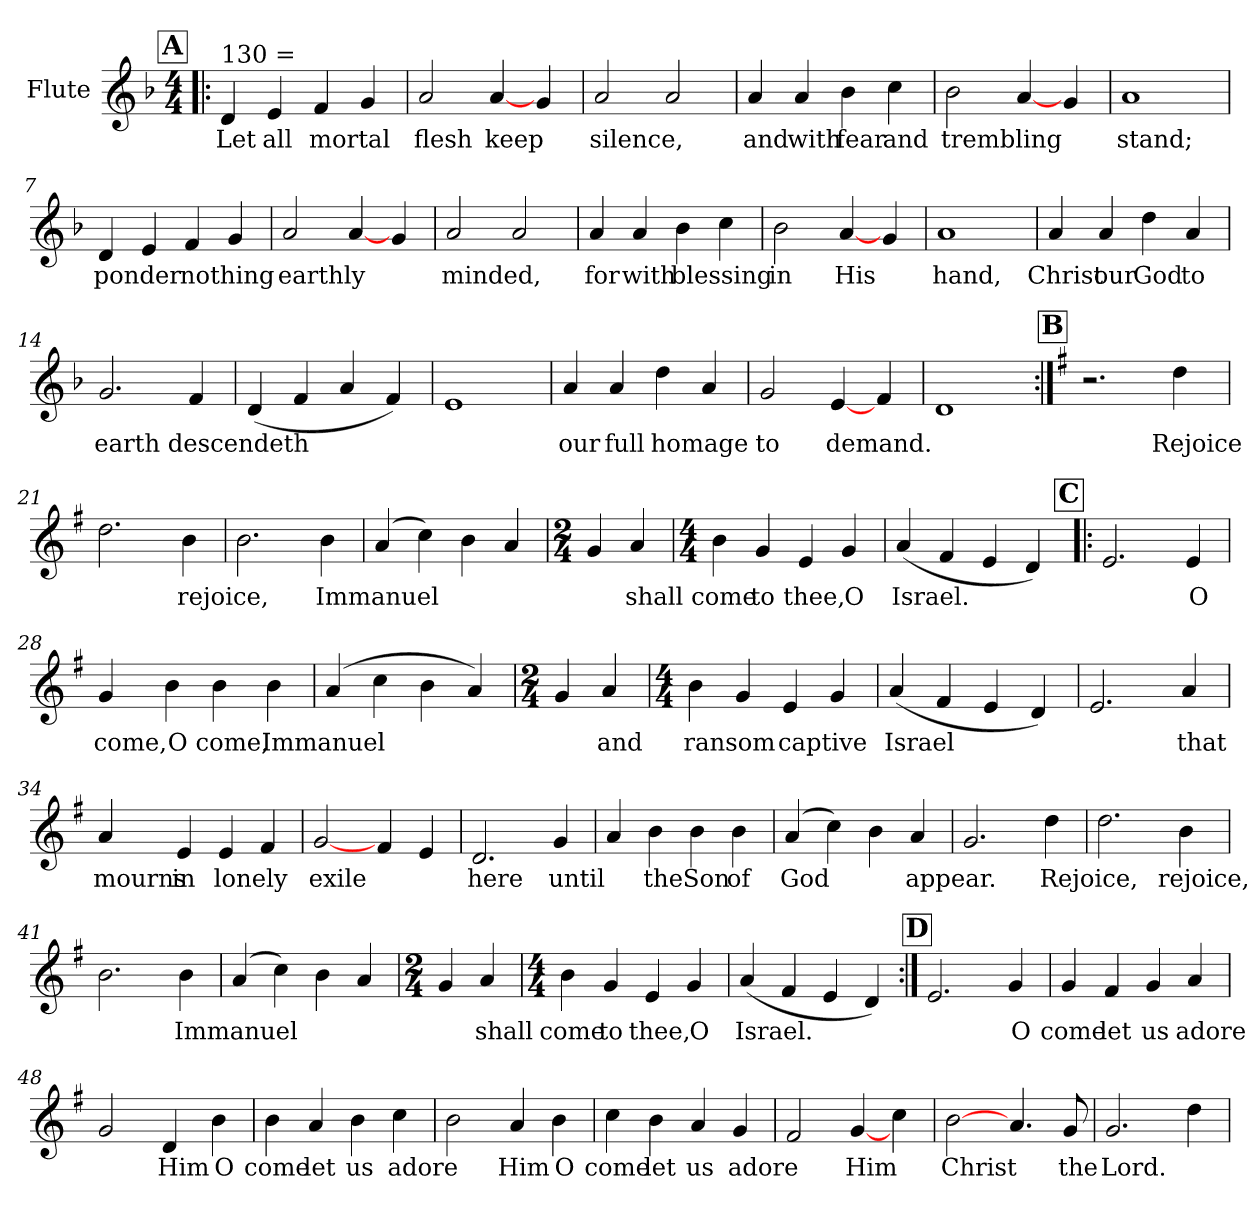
**kern	**text
*part1	*part1
*staff1	*staff1
*I"Flute	*
*I'Fl	*
*clefG2	*
*k[b-]	*
*d:	*
*M4/4	*
!!LO:REH:place=s1:a:B:t=A
=1!|:	=1!|:
!LO:TX:a:t=130 =	!
!	!LO:LY:b
4d/	Let
!	!LO:LY:b
4e/	all
!	!LO:LY:b
4f/	mortal
4g/	.
=2	=2
!	!LO:LY:b
2a/	flesh
!	!LO:LY:b
[4a/	keep
4g/	.
=3	=3
!	!LO:LY:b
2a/	silence,
2a/	.
=4	=4
!	!LO:LY:b
4a/	and
!	!LO:LY:b
4a/	with
!	!LO:LY:b
4b-\	fear
!	!LO:LY:b
4cc\	and
!!LO:LB:g=z
=5	=5
!	!LO:LY:b
2b-\	trembling
[4a/	.
4g/	.
=6	=6
!	!LO:LY:b
1a	stand;
=7	=7
!	!LO:LY:b
4d/	ponder
4e/	.
!	!LO:LY:b
4f/	nothing
4g/	.
=8	=8
!	!LO:LY:b
2a/	earthly
[4a/	.
4g/	.
=9	=9
!	!LO:LY:b
2a/	minded,
2a/	.
!!LO:LB:g=z
=10	=10
!	!LO:LY:b
4a/	for
!	!LO:LY:b
4a/	with
!	!LO:LY:b
4b-\	blessing
4cc\	.
=11	=11
!	!LO:LY:b
2b-\	in
!	!LO:LY:b
[4a/	His
4g/	.
=12	=12
!	!LO:LY:b
1a	hand,
=13	=13
!	!LO:LY:b
4a/	Christ
!	!LO:LY:b
4a/	our
!	!LO:LY:b
4dd\	God
!	!LO:LY:b
4a/	to
=14	=14
!	!LO:LY:b
2.g/	earth
!	!LO:LY:b
4f/	descendeth
!!LO:LB:g=z
=15	=15
(<4d/	.
4f/	.
4a/	.
4f/)	.
=16	=16
1e	.
=17	=17
!	!LO:LY:b
4a/	our
!	!LO:LY:b
4a/	full
!	!LO:LY:b
4dd\	homage
4a/	.
=18	=18
!	!LO:LY:b
2g/	to
!	!LO:LY:b
[4e/	demand.
4f/	.
=19	=19
1d	.
!!LO:LB:g=z
!!LO:REH:place=s1:a:B:t=B
=20:|!	=20:|!
*k[f#]	*
*e:	*
2.r	.
!	!LO:LY:b
4dd\	Rejoice
=21	=21
2.dd\	.
!	!LO:LY:b
4b\	rejoice,
=22	=22
2.b\	.
!	!LO:LY:b
4b\	Immanuel
=23	=23
(>4a/	.
4cc\)	.
4b\	.
4a/	.
=24	=24
*M2/4	*
4g/	.
!	!LO:LY:b
4a/	shall
!!LO:LB:g=z
=25	=25
*M4/4	*
!	!LO:LY:b
4b\	come
!	!LO:LY:b
4g/	to
!	!LO:LY:b
4e/	thee,
!	!LO:LY:b
4g/	O
=26	=26
!	!LO:LY:b
(<4a/	Israel.
4f#/	.
4e/	.
4d/)	.
!!LO:REH:place=s1:a:B:t=C
=27!|:	=27!|:
2.e/	.
!	!LO:LY:b
4e/	O
=28	=28
!	!LO:LY:b
4g/	come,
!	!LO:LY:b
4b\	O
!	!LO:LY:b
4b\	come,
!	!LO:LY:b
4b\	Immanuel
=29	=29
(>4a/	.
4cc\	.
4b\	.
4a/)	.
!!LO:LB:g=z
=30	=30
*M2/4	*
4g/	.
!	!LO:LY:b
4a/	and
=31	=31
*M4/4	*
!	!LO:LY:b
4b\	ransom
4g/	.
!	!LO:LY:b
4e/	captive
4g/	.
=32	=32
!	!LO:LY:b
(<4a/	Israel
4f#/	.
4e/	.
4d/)	.
=33	=33
2.e/	.
!	!LO:LY:b
4a/	that
=34	=34
!	!LO:LY:b
4a/	mourns
!	!LO:LY:b
4e/	in
!	!LO:LY:b
4e/	lonely
4f#/	.
!!LO:LB:g=z
=35	=35
!	!LO:LY:b
[2g/	exile
4f#/	.
4e/	.
=36	=36
!	!LO:LY:b
2.d/	here
!	!LO:LY:b
4g/	until
=37	=37
4a/	.
!	!LO:LY:b
4b\	the
!	!LO:LY:b
4b\	Son
!	!LO:LY:b
4b\	of
=38	=38
!	!LO:LY:b
(>4a/	God
4cc\)	.
4b\	.
!	!LO:LY:b
4a/	appear.
=39	=39
2.g/	.
!	!LO:LY:b
4dd\	Rejoice,
!!LO:LB:g=z
=40	=40
2.dd\	.
!	!LO:LY:b
4b\	rejoice,
=41	=41
2.b\	.
!	!LO:LY:b
4b\	Immanuel
=42	=42
(>4a/	.
4cc\)	.
4b\	.
4a/	.
=43	=43
*M2/4	*
4g/	.
!	!LO:LY:b
4a/	shall
=44	=44
*M4/4	*
!	!LO:LY:b
4b\	come
!	!LO:LY:b
4g/	to
!	!LO:LY:b
4e/	thee,
!	!LO:LY:b
4g/	O
!!LO:LB:g=z
=45	=45
!	!LO:LY:b
(<4a/	Israel.
4f#/	.
4e/	.
4d/)	.
!!LO:REH:place=s1:a:B:t=D
=46:|!	=46:|!
2.e/	.
!	!LO:LY:b
4g/	O
=47	=47
!	!LO:LY:b
4g/	come
!	!LO:LY:b
4f#/	let
!	!LO:LY:b
4g/	us
!	!LO:LY:b
4a/	adore
=48	=48
2g/	.
!	!LO:LY:b
4d/	Him
!	!LO:LY:b
4b\	O
=49	=49
!	!LO:LY:b
4b\	come
!	!LO:LY:b
4a/	let
!	!LO:LY:b
4b\	us
!	!LO:LY:b
4cc\	adore
!!LO:PB:g=z
=50	=50
2b\	.
!	!LO:LY:b
4a/	Him
!	!LO:LY:b
4b\	O
=51	=51
!	!LO:LY:b
4cc\	come
!	!LO:LY:b
4b\	let
!	!LO:LY:b
4a/	us
!	!LO:LY:b
4g/	adore
=52	=52
2f#/	.
!	!LO:LY:b
[4g/	Him
4cc\	.
=53	=53
!	!LO:LY:b
[2b\	Christ
4.a/	.
!	!LO:LY:b
8g/	the
!!LO:LB:g=z
=54	=54
!	!LO:LY:b
2.g/	Lord.
4dd\	.
=	=
*-	*-
